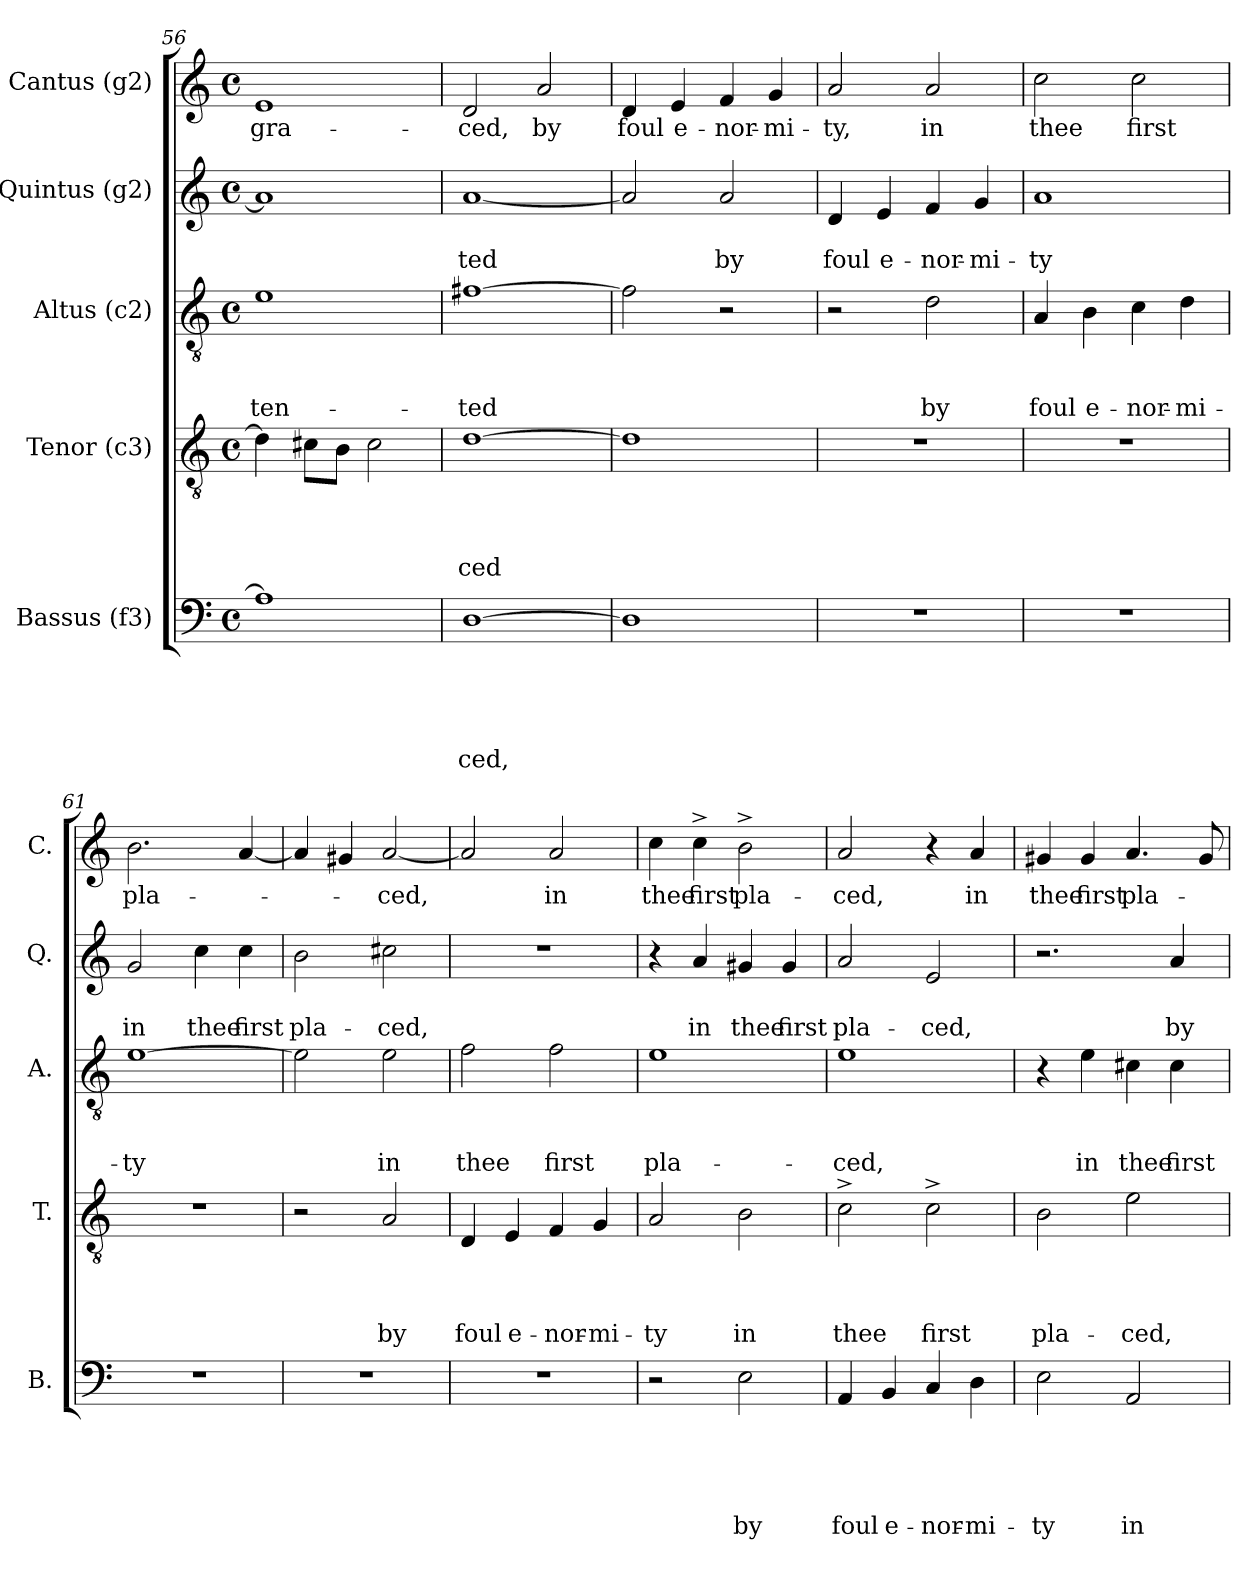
**kern	**text	**text	**text	**text	**text	**kern	**text	**text	**text	**text	**kern	**text	**text	**text	**kern	**text	**text	**kern	**text
*part5	*part5	*part5	*part5	*part5	*part5	*part4	*part4	*part4	*part4	*part4	*part3	*part3	*part3	*part3	*part2	*part2	*part2	*part1	*part1
*staff5	*staff5	*staff5	*staff5	*staff5	*staff5	*staff4	*staff4	*staff4	*staff4	*staff4	*staff3	*staff3	*staff3	*staff3	*staff2	*staff2	*staff2	*staff1	*staff1
*I"Bassus (f3)	*	*	*	*	*	*I"Tenor (c3)	*	*	*	*	*I"Altus (c2)	*	*	*	*I"Quintus (g2)	*	*	*I"Cantus (g2)	*
*I'B.	*	*	*	*	*	*I'T.	*	*	*	*	*I'A.	*	*	*	*I'Q.	*	*	*I'C.	*
*clefF4	*	*	*	*	*	*clefGv2	*	*	*	*	*clefGv2	*	*	*	*clefG2	*	*	*clefG2	*
*k[]	*	*	*	*	*	*k[]	*	*	*	*	*k[]	*	*	*	*k[]	*	*	*k[]	*
*C:	*	*	*	*	*	*C:	*	*	*	*	*C:	*	*	*	*C:	*	*	*C:	*
*M4/4	*	*	*	*	*	*M4/4	*	*	*	*	*M4/4	*	*	*	*M4/4	*	*	*M4/4	*
*met(c)	*	*	*	*	*	*met(c)	*	*	*	*	*met(c)	*	*	*	*met(c)	*	*	*met(c)	*
=56	=56	=56	=56	=56	=56	=56	=56	=56	=56	=56	=56	=56	=56	=56	=56	=56	=56	=56	=56
!	!	!	!	!	!	!	!	!	!	!	!	!	!	!LO:LY:b	!	!	!	!	!LO:LY:b
1A]	.	.	.	.	.	4d\]	.	.	.	.	1e	.	.	-ten-	1a]	.	.	1e	-gra-
.	.	.	.	.	.	8c#X\L	.	.	.	.	.	.	.	.	.	.	.	.	.
.	.	.	.	.	.	8B\J	.	.	.	.	.	.	.	.	.	.	.	.	.
.	.	.	.	.	.	2c#\	.	.	.	.	.	.	.	.	.	.	.	.	.
=57	=57	=57	=57	=57	=57	=57	=57	=57	=57	=57	=57	=57	=57	=57	=57	=57	=57	=57	=57
!	!	!	!	!	!LO:LY:b	!	!	!	!	!LO:LY:b	!	!	!	!LO:LY:b	!	!	!LO:LY:b	!	!LO:LY:b
[>1D	.	.	.	.	-ced,	[>1d	.	.	.	-ced	[>1f#X	.	.	-ted	[<1a	.	-ted	2d/	-ced,
!	!	!	!	!	!	!	!	!	!	!	!	!	!	!	!	!	!	!	!LO:LY:b
.	.	.	.	.	.	.	.	.	.	.	.	.	.	.	.	.	.	2a/	by
=58	=58	=58	=58	=58	=58	=58	=58	=58	=58	=58	=58	=58	=58	=58	=58	=58	=58	=58	=58
!	!	!	!	!	!	!	!	!	!	!	!	!	!	!	!	!	!	!	!LO:LY:b
1D]	.	.	.	.	.	1d]	.	.	.	.	2f#\]	.	.	.	2a/]	.	.	4d/	foul
!	!	!	!	!	!	!	!	!	!	!	!	!	!	!	!	!	!	!	!LO:LY:b
.	.	.	.	.	.	.	.	.	.	.	.	.	.	.	.	.	.	4e/	e-
!	!	!	!	!	!	!	!	!	!	!	!	!	!	!	!	!	!LO:LY:b	!	!LO:LY:b
.	.	.	.	.	.	.	.	.	.	.	2r	.	.	.	2a/	.	by	4f/	-nor-
!	!	!	!	!	!	!	!	!	!	!	!	!	!	!	!	!	!	!	!LO:LY:b:rj
.	.	.	.	.	.	.	.	.	.	.	.	.	.	.	.	.	.	4g/	-mi-
=59	=59	=59	=59	=59	=59	=59	=59	=59	=59	=59	=59	=59	=59	=59	=59	=59	=59	=59	=59
!	!	!	!	!	!	!	!	!	!	!	!	!	!	!	!	!	!LO:LY:b	!	!LO:LY:b
1r	.	.	.	.	.	1r	.	.	.	.	2r	.	.	.	4d/	.	foul	2a/	-ty,
!	!	!	!	!	!	!	!	!	!	!	!	!	!	!	!	!	!LO:LY:b	!	!
.	.	.	.	.	.	.	.	.	.	.	.	.	.	.	4e/	.	e-	.	.
!	!	!	!	!	!	!	!	!	!	!	!	!	!	!LO:LY:b	!	!	!LO:LY:b	!	!LO:LY:b
.	.	.	.	.	.	.	.	.	.	.	2d\	.	.	by	4f/	.	-nor-	2a/	in
!	!	!	!	!	!	!	!	!	!	!	!	!	!	!	!	!	!LO:LY:b:rj	!	!
.	.	.	.	.	.	.	.	.	.	.	.	.	.	.	4g/	.	-mi-	.	.
=60	=60	=60	=60	=60	=60	=60	=60	=60	=60	=60	=60	=60	=60	=60	=60	=60	=60	=60	=60
!	!	!	!	!	!	!	!	!	!	!	!	!	!	!LO:LY:b	!	!	!LO:LY:b	!	!LO:LY:b
1r	.	.	.	.	.	1r	.	.	.	.	4A/	.	.	foul	1a	.	-ty	2cc\	thee
!	!	!	!	!	!	!	!	!	!	!	!	!	!	!LO:LY:b	!	!	!	!	!
.	.	.	.	.	.	.	.	.	.	.	4B\	.	.	e-	.	.	.	.	.
!	!	!	!	!	!	!	!	!	!	!	!	!	!	!LO:LY:b	!	!	!	!	!LO:LY:b
.	.	.	.	.	.	.	.	.	.	.	4c\	.	.	-nor-	.	.	.	2cc\	first
!	!	!	!	!	!	!	!	!	!	!	!	!	!	!LO:LY:b:rj	!	!	!	!	!
.	.	.	.	.	.	.	.	.	.	.	4d\	.	.	-mi-	.	.	.	.	.
=61	=61	=61	=61	=61	=61	=61	=61	=61	=61	=61	=61	=61	=61	=61	=61	=61	=61	=61	=61
!	!	!	!	!	!	!	!	!	!	!	!	!	!	!LO:LY:b	!	!	!LO:LY:b	!	!LO:LY:b
1r	.	.	.	.	.	1r	.	.	.	.	[>1e	.	.	-ty	2g/	.	in	2.b\	pla-
!	!	!	!	!	!	!	!	!	!	!	!	!	!	!	!	!	!LO:LY:b	!	!
.	.	.	.	.	.	.	.	.	.	.	.	.	.	.	4cc\	.	thee	.	.
!	!	!	!	!	!	!	!	!	!	!	!	!	!	!	!	!	!LO:LY:b	!	!
.	.	.	.	.	.	.	.	.	.	.	.	.	.	.	4cc\	.	first	[>4a/	.
!!LO:PB:g=z
=62	=62	=62	=62	=62	=62	=62	=62	=62	=62	=62	=62	=62	=62	=62	=62	=62	=62	=62	=62
!	!	!	!	!	!	!	!	!	!	!	!	!	!	!	!	!	!LO:LY:b	!	!
1r	.	.	.	.	.	2r	.	.	.	.	2e\]	.	.	.	2b\	.	pla-	4a/]	.
.	.	.	.	.	.	.	.	.	.	.	.	.	.	.	.	.	.	4g#X/	.
!	!	!	!	!	!	!	!	!	!	!LO:LY:b	!	!	!	!LO:LY:b	!	!	!LO:LY:b	!	!LO:LY:b
.	.	.	.	.	.	2A/	.	.	.	by	2e\	.	.	in	2cc#X\	.	-ced,	[<2a/	-ced,
=63	=63	=63	=63	=63	=63	=63	=63	=63	=63	=63	=63	=63	=63	=63	=63	=63	=63	=63	=63
!	!	!	!	!	!	!	!	!	!	!LO:LY:b	!	!	!	!LO:LY:b	!	!	!	!	!
1r	.	.	.	.	.	4D/	.	.	.	foul	2f\	.	.	thee	1r	.	.	2a/]	.
!	!	!	!	!	!	!	!	!	!	!LO:LY:b	!	!	!	!	!	!	!	!	!
.	.	.	.	.	.	4E/	.	.	.	e-	.	.	.	.	.	.	.	.	.
!	!	!	!	!	!	!	!	!	!	!LO:LY:b	!	!	!	!LO:LY:b	!	!	!	!	!LO:LY:b
.	.	.	.	.	.	4F/	.	.	.	-nor-	2f\	.	.	first	.	.	.	2a/	in
!	!	!	!	!	!	!	!	!	!	!LO:LY:b:rj	!	!	!	!	!	!	!	!	!
.	.	.	.	.	.	4G/	.	.	.	-mi-	.	.	.	.	.	.	.	.	.
=64	=64	=64	=64	=64	=64	=64	=64	=64	=64	=64	=64	=64	=64	=64	=64	=64	=64	=64	=64
!	!	!	!	!	!	!	!	!	!	!LO:LY:b	!	!	!	!LO:LY:b	!	!	!	!	!LO:LY:b
2r	.	.	.	.	.	2A/	.	.	.	-ty	1e	.	.	pla-	4r	.	.	4cc\	thee
!	!	!	!	!	!	!	!	!	!	!	!	!	!	!	!	!	!LO:LY:b	!	!LO:LY:b
.	.	.	.	.	.	.	.	.	.	.	.	.	.	.	4a/	.	in	4cc^>\	first
!	!	!	!	!	!LO:LY:b	!	!	!	!	!LO:LY:b	!	!	!	!	!	!	!LO:LY:b	!	!LO:LY:b
2E\	.	.	.	.	by	2B\	.	.	.	in	.	.	.	.	4g#X/	.	thee	2b^>\	pla-
!	!	!	!	!	!	!	!	!	!	!	!	!	!	!	!	!	!LO:LY:b	!	!
.	.	.	.	.	.	.	.	.	.	.	.	.	.	.	4g#/	.	first	.	.
=65	=65	=65	=65	=65	=65	=65	=65	=65	=65	=65	=65	=65	=65	=65	=65	=65	=65	=65	=65
!	!	!	!	!	!LO:LY:b	!	!	!	!	!LO:LY:b	!	!	!	!LO:LY:b	!	!	!LO:LY:b	!	!LO:LY:b
4AA/	.	.	.	.	foul	2c^>\	.	.	.	thee	1e	.	.	-ced,	2a/	.	pla-	2a/	-ced,
!	!	!	!	!	!LO:LY:b	!	!	!	!	!	!	!	!	!	!	!	!	!	!
4BB/	.	.	.	.	e-	.	.	.	.	.	.	.	.	.	.	.	.	.	.
!	!	!	!	!	!LO:LY:b	!	!	!	!	!LO:LY:b	!	!	!	!	!	!	!LO:LY:b	!	!
4C/	.	.	.	.	-nor-	2c^>\	.	.	.	first	.	.	.	.	2e/	.	-ced,	4r	.
!	!	!	!	!	!LO:LY:b:rj	!	!	!	!	!	!	!	!	!	!	!	!	!	!LO:LY:b
4D\	.	.	.	.	-mi-	.	.	.	.	.	.	.	.	.	.	.	.	4a/	in
=66	=66	=66	=66	=66	=66	=66	=66	=66	=66	=66	=66	=66	=66	=66	=66	=66	=66	=66	=66
!	!	!	!	!	!LO:LY:b	!	!	!	!	!LO:LY:b	!	!	!	!	!	!	!	!	!LO:LY:b
2E\	.	.	.	.	-ty	2B\	.	.	.	pla-	4r	.	.	.	2.r	.	.	4g#X/	thee
!	!	!	!	!	!	!	!	!	!	!	!	!	!	!LO:LY:b	!	!	!	!	!LO:LY:b
.	.	.	.	.	.	.	.	.	.	.	4e\	.	.	in	.	.	.	4g#/	first
!	!	!	!	!	!LO:LY:b	!	!	!	!	!LO:LY:b	!	!	!	!LO:LY:b	!	!	!	!	!LO:LY:b
2AA/	.	.	.	.	in	2e\	.	.	.	-ced,	4c#X\	.	.	thee	.	.	.	4.a/	pla-
!	!	!	!	!	!	!	!	!	!	!	!	!	!	!LO:LY:b	!	!	!LO:LY:b	!	!
.	.	.	.	.	.	.	.	.	.	.	4c#\	.	.	first	4a/	.	by	.	.
.	.	.	.	.	.	.	.	.	.	.	.	.	.	.	.	.	.	8g#/	.
=	=	=	=	=	=	=	=	=	=	=	=	=	=	=	=	=	=	=	=
*-	*-	*-	*-	*-	*-	*-	*-	*-	*-	*-	*-	*-	*-	*-	*-	*-	*-	*-	*-
